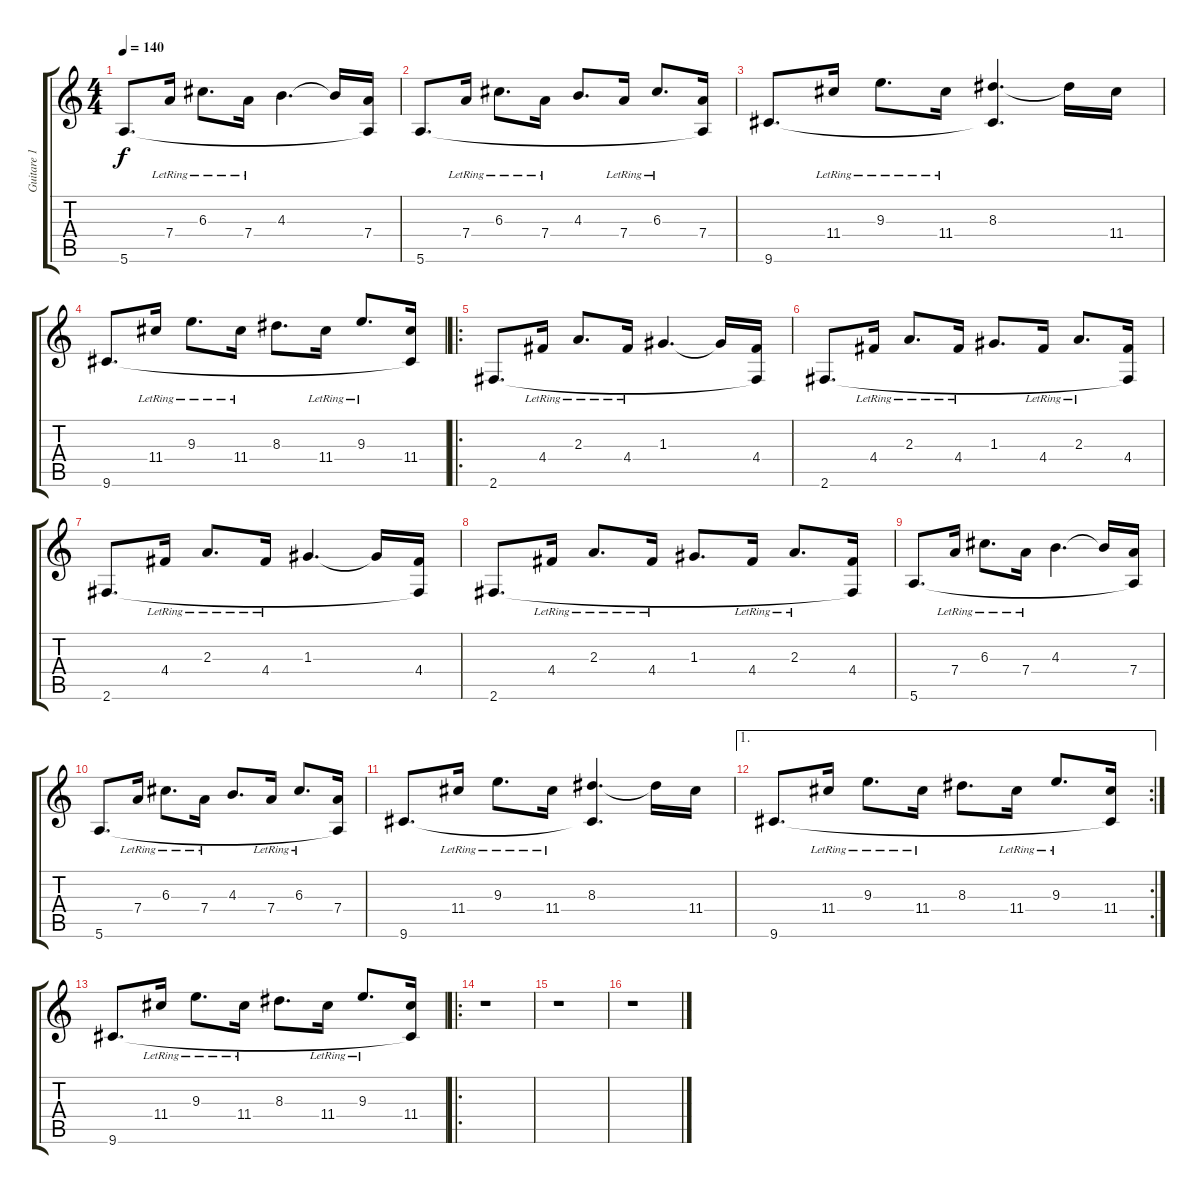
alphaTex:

\track ("Guitare 1" "Guitare 1") {instrument distortionguitar}
\staff {score tabs}
\tuning (E4 B3 G3 D3 A2 E2) {hide}
\ts (4 4)
\tempo 140
\clef g2
\ks c
5.6.8{d dy f} 7.4{lr}.16 6.3{lr}.8{d} 7.4{lr}.16 4.3.4{d} 4.3{t}.16 (7.4 5.6{t}).16 |
5.6.8{d} 7.4{lr}.16 6.3{lr}.8{d} 7.4{lr}.16 4.3.8{d} 7.4{lr}.16 6.3{lr}.8{d} (7.4 5.6{t}).16 |
9.6.8{d} 11.4{lr}.16 9.3{lr}.8{d} 11.4{lr}.16 (8.3 9.6{t}).4{d} 8.3{t}.16 11.4.16 |
9.6.8{d} 11.4{lr}.16 9.3{lr}.8{d} 11.4{lr}.16 8.3.8{d} 11.4{lr}.16 9.3{lr}.8{d} (11.4 9.6{t}).16 |
\ro
2.6.8{d} 4.4{lr}.16 2.3{lr}.8{d} 4.4{lr}.16 1.3.4{d} 1.3{t}.16 (4.4 2.6{t}).16 |
2.6.8{d} 4.4{lr}.16 2.3{lr}.8{d} 4.4{lr}.16 1.3.8{d} 4.4{lr}.16 2.3{lr}.8{d} (4.4 2.6{t}).16 |
2.6.8{d} 4.4{lr}.16 2.3{lr}.8{d} 4.4{lr}.16 1.3.4{d} 1.3{t}.16 (4.4 2.6{t}).16 |
2.6.8{d} 4.4{lr}.16 2.3{lr}.8{d} 4.4{lr}.16 1.3.8{d} 4.4{lr}.16 2.3{lr}.8{d} (4.4 2.6{t}).16 |
5.6.8{d} 7.4{lr}.16 6.3{lr}.8{d} 7.4{lr}.16 4.3.4{d} 4.3{t}.16 (7.4 5.6{t}).16 |
5.6.8{d} 7.4{lr}.16 6.3{lr}.8{d} 7.4{lr}.16 4.3.8{d} 7.4{lr}.16 6.3{lr}.8{d} (7.4 5.6{t}).16 |
9.6.8{d} 11.4{lr}.16 9.3{lr}.8{d} 11.4{lr}.16 (8.3 9.6{t}).4{d} 8.3{t}.16 11.4.16 |
\ae 1
\rc 2
9.6.8{d} 11.4{lr}.16 9.3{lr}.8{d} 11.4{lr}.16 8.3.8{d} 11.4{lr}.16 9.3{lr}.8{d} (11.4 9.6{t}).16 |
9.6.8{d} 11.4{lr}.16 9.3{lr}.8{d} 11.4{lr}.16 8.3.8{d} 11.4{lr}.16 9.3{lr}.8{d} (11.4 9.6{t}).16 |
\ro
r.1 |
r.1 |
r.1
